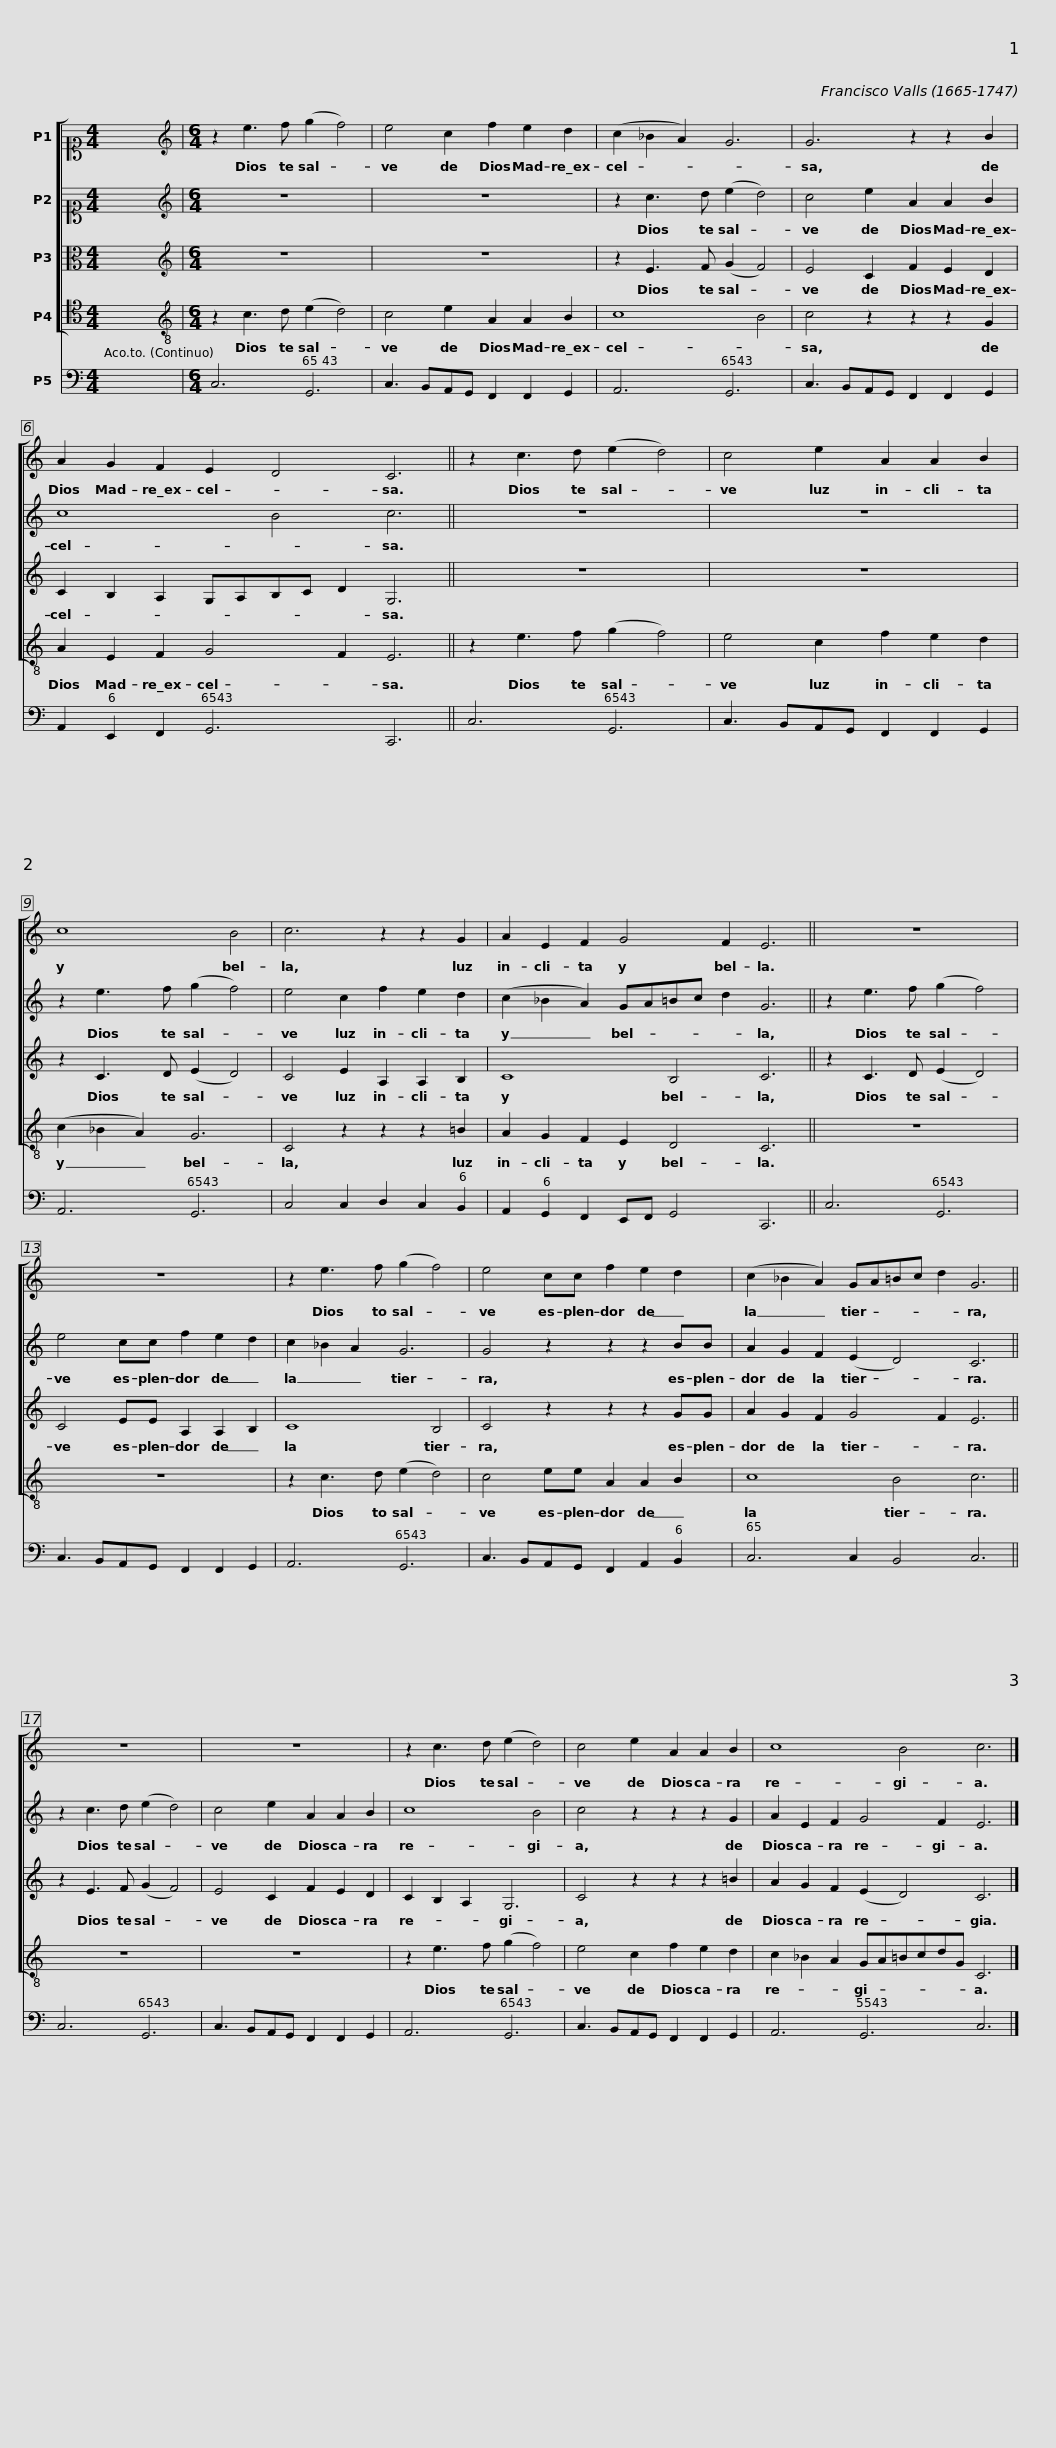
X:1
%%score [ 1 2 3 4 ] 5
L:1/8
M:4/4
I:linebreak $
K:C
V:1 alto1
V:2 alto1
V:3 alto
V:4 tenor transpose=-12
V:5 bass
V:1
 x8 |[M:6/4][K:treble] z2 e3 f (g2 f4) | e4 c2 f2 e2 d2 |$ (c2 _B2 A2) G6 | G6 z2 z2 B2 | %5
 A2 G2 F2 E2 D4 C6 ||$ z2 c3 d (e2 d4) | c4 e2 A2 A2 B2 | c8 B4 |$ c6 z2 z2 G2 | %10
 A2 E2 F2 G4 F2 E6 ||$ z12 | z12 | z2 e3 f (g2 f4) |$ e4 cc f2 e2 d2 | %15
 (c2 _B2 A2) GA=Bc d2 G6 ||$ z12 | z12 | z2 c3 d (e2 d4) |$ c4 e2 A2 A2 B2 | %20
 c8 B4 c6 |] %21
V:2
 x8 |[M:6/4][K:treble] z12 | z12 |$ z2 c3 d (e2 d4) | c4 e2 A2 A2 B2 | %5
 c8 B4 c6 ||$ z12 | z12 | z2 e3 f (g2 f4) |$ e4 c2 f2 e2 d2 | %10
 (c2 _B2 A2) GA=Bc d2 G6 ||$ z2 e3 f (g2 f4) | e4 cc f2 e2 d2 | c2 _B2 A2 G6 |$ G4 z2 z2 z2 BB | %15
 A2 G2 F2 (E2 D4) C6 ||$ z2 c3 d (e2 d4) | c4 e2 A2 A2 B2 | c8 B4 |$ c4 z2 z2 z2 G2 | %20
 A2 E2 F2 G4 F2 E6 |] %21
V:3
 x8 |[M:6/4][K:treble] z12 | z12 |$ z2 E3 F (G2 F4) | E4 C2 F2 E2 D2 | %5
 C2 B,2 A,2 G,A,B,C D2 G,6 ||$ z12 | z12 | z2 C3 D (E2 D4) |$ C4 E2 A,2 A,2 B,2 | %10
 C8 B,4 C6 ||$ z2 C3 D (E2 D4) | C4 EE A,2 A,2 B,2 | C8 B,4 |$ C4 z2 z2 z2 GG | %15
 A2 G2 F2 G4 F2 E6 ||$ z2 E3 F (G2 F4) | E4 C2 F2 E2 D2 | C2 B,2 A,2 G,6 |$ C4 z2 z2 z2 =B2 | %20
 A2 G2 F2 (E2 D4) C6 |] %21
V:4
 x8 |[M:6/4][K:treble-8] z2 c3 d (e2 d4) | c4 e2 A2 A2 B2 |$ c8 B4 | c4 z2 z2 z2 G2 | %5
 A2 E2 F2 G4 F2 E6 ||$ z2 e3 f (g2 f4) | e4 c2 f2 e2 d2 | (c2 _B2 A2) G6 |$ C4 z2 z2 z2 =B2 | %10
 A2 G2 F2 E2 D4 C6 ||$ z12 | z12 | z2 c3 d (e2 d4) |$ c4 ee A2 A2 B2 | %15
 c8 B4 c6 ||$ z12 | z12 | z2 e3 f (g2 f4) |$ e4 c2 f2 e2 d2 | %20
 c2 _B2 A2 GA=BcdG C6 |] %21
V:5
 x8 |[M:6/4] C,6 G,,6 | C,3 B,,A,,G,, F,,2 F,,2 G,,2 |$ A,,6 G,,6 | C,3 B,,A,,G,, F,,2 F,,2 G,,2 | %5
 A,,2 E,,2 F,,2 G,,6 C,,6 ||$ C,6 G,,6 | C,3 B,,A,,G,, F,,2 F,,2 G,,2 | A,,6 G,,6 |$ C,4 C,2 D,2 C,2 B,,2 | %10
 A,,2 G,,2 F,,2 E,,F,, G,,4 C,,6 ||$ C,6 G,,6 | C,3 B,,A,,G,, F,,2 F,,2 G,,2 | A,,6 G,,6 |$ C,3 B,,A,,G,, F,,2 A,,2 B,,2 | %15
 C,6 C,2 B,,4 C,6 ||$ C,6 G,,6 | C,3 B,,A,,G,, F,,2 F,,2 G,,2 | A,,6 G,,6 |$ C,3 B,,A,,G,, F,,2 F,,2 G,,2 | %20
 A,,6 G,,6 C,6 |] %21
